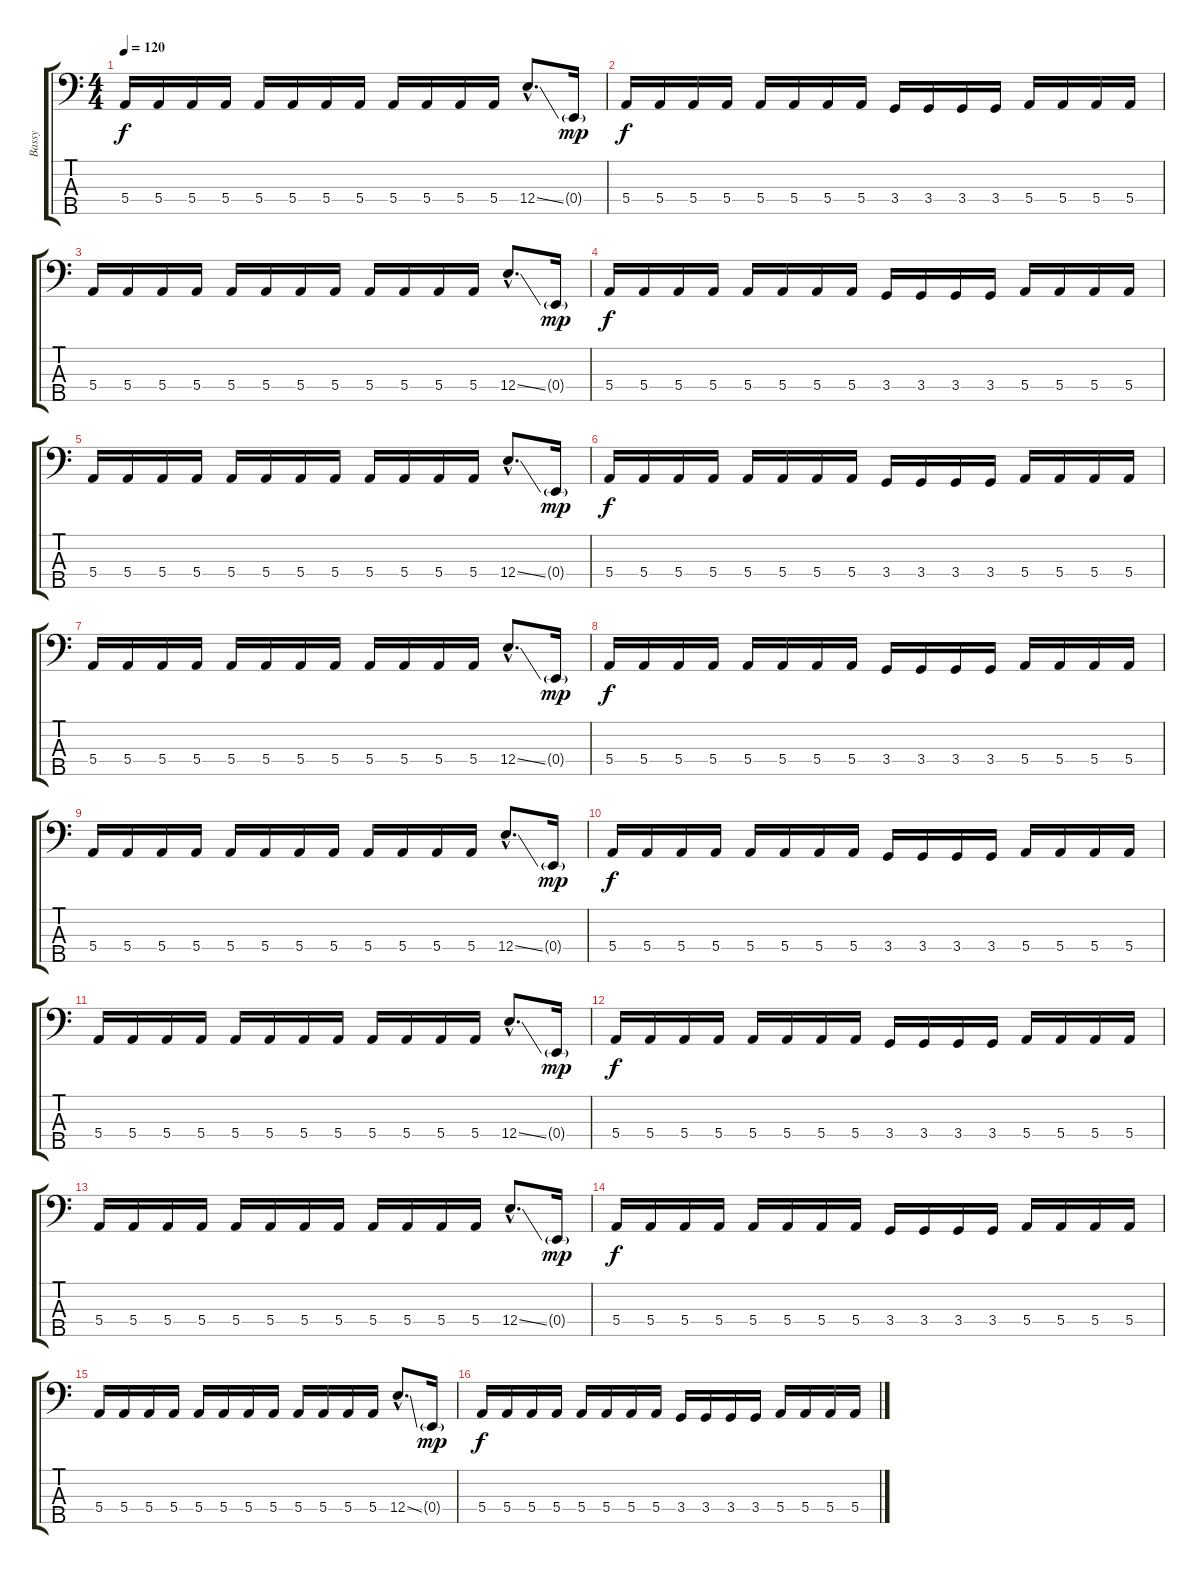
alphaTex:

\track ("Bassy" "Bassy") {instrument electricbassfinger}
\staff {score tabs}
\tuning (G2 D2 A1 E1 B0) {hide}
\ts (4 4)
\tempo 120
\clef f4
\ks c
5.4.16{dy f} 5.4.16 5.4.16 5.4.16 5.4.16 5.4.16 5.4.16 5.4.16 5.4.16 5.4.16 5.4.16 5.4.16 12.4{ss hac}.8{d} 0.4{g}.16{dy mp} |
5.4.16{dy f} 5.4.16 5.4.16 5.4.16 5.4.16 5.4.16 5.4.16 5.4.16 3.4.16 3.4.16 3.4.16 3.4.16 5.4.16 5.4.16 5.4.16 5.4.16 |
5.4.16 5.4.16 5.4.16 5.4.16 5.4.16 5.4.16 5.4.16 5.4.16 5.4.16 5.4.16 5.4.16 5.4.16 12.4{ss hac}.8{d} 0.4{g}.16{dy mp} |
5.4.16{dy f} 5.4.16 5.4.16 5.4.16 5.4.16 5.4.16 5.4.16 5.4.16 3.4.16 3.4.16 3.4.16 3.4.16 5.4.16 5.4.16 5.4.16 5.4.16 |
5.4.16 5.4.16 5.4.16 5.4.16 5.4.16 5.4.16 5.4.16 5.4.16 5.4.16 5.4.16 5.4.16 5.4.16 12.4{ss hac}.8{d} 0.4{g}.16{dy mp} |
5.4.16{dy f} 5.4.16 5.4.16 5.4.16 5.4.16 5.4.16 5.4.16 5.4.16 3.4.16 3.4.16 3.4.16 3.4.16 5.4.16 5.4.16 5.4.16 5.4.16 |
5.4.16 5.4.16 5.4.16 5.4.16 5.4.16 5.4.16 5.4.16 5.4.16 5.4.16 5.4.16 5.4.16 5.4.16 12.4{ss hac}.8{d} 0.4{g}.16{dy mp} |
5.4.16{dy f} 5.4.16 5.4.16 5.4.16 5.4.16 5.4.16 5.4.16 5.4.16 3.4.16 3.4.16 3.4.16 3.4.16 5.4.16 5.4.16 5.4.16 5.4.16 |
5.4.16 5.4.16 5.4.16 5.4.16 5.4.16 5.4.16 5.4.16 5.4.16 5.4.16 5.4.16 5.4.16 5.4.16 12.4{ss hac}.8{d} 0.4{g}.16{dy mp} |
5.4.16{dy f} 5.4.16 5.4.16 5.4.16 5.4.16 5.4.16 5.4.16 5.4.16 3.4.16 3.4.16 3.4.16 3.4.16 5.4.16 5.4.16 5.4.16 5.4.16 |
5.4.16 5.4.16 5.4.16 5.4.16 5.4.16 5.4.16 5.4.16 5.4.16 5.4.16 5.4.16 5.4.16 5.4.16 12.4{ss hac}.8{d} 0.4{g}.16{dy mp} |
5.4.16{dy f} 5.4.16 5.4.16 5.4.16 5.4.16 5.4.16 5.4.16 5.4.16 3.4.16 3.4.16 3.4.16 3.4.16 5.4.16 5.4.16 5.4.16 5.4.16 |
5.4.16 5.4.16 5.4.16 5.4.16 5.4.16 5.4.16 5.4.16 5.4.16 5.4.16 5.4.16 5.4.16 5.4.16 12.4{ss hac}.8{d} 0.4{g}.16{dy mp} |
5.4.16{dy f} 5.4.16 5.4.16 5.4.16 5.4.16 5.4.16 5.4.16 5.4.16 3.4.16 3.4.16 3.4.16 3.4.16 5.4.16 5.4.16 5.4.16 5.4.16 |
5.4.16 5.4.16 5.4.16 5.4.16 5.4.16 5.4.16 5.4.16 5.4.16 5.4.16 5.4.16 5.4.16 5.4.16 12.4{ss hac}.8{d} 0.4{g}.16{dy mp} |
5.4.16{dy f} 5.4.16 5.4.16 5.4.16 5.4.16 5.4.16 5.4.16 5.4.16 3.4.16 3.4.16 3.4.16 3.4.16 5.4.16 5.4.16 5.4.16 5.4.16
